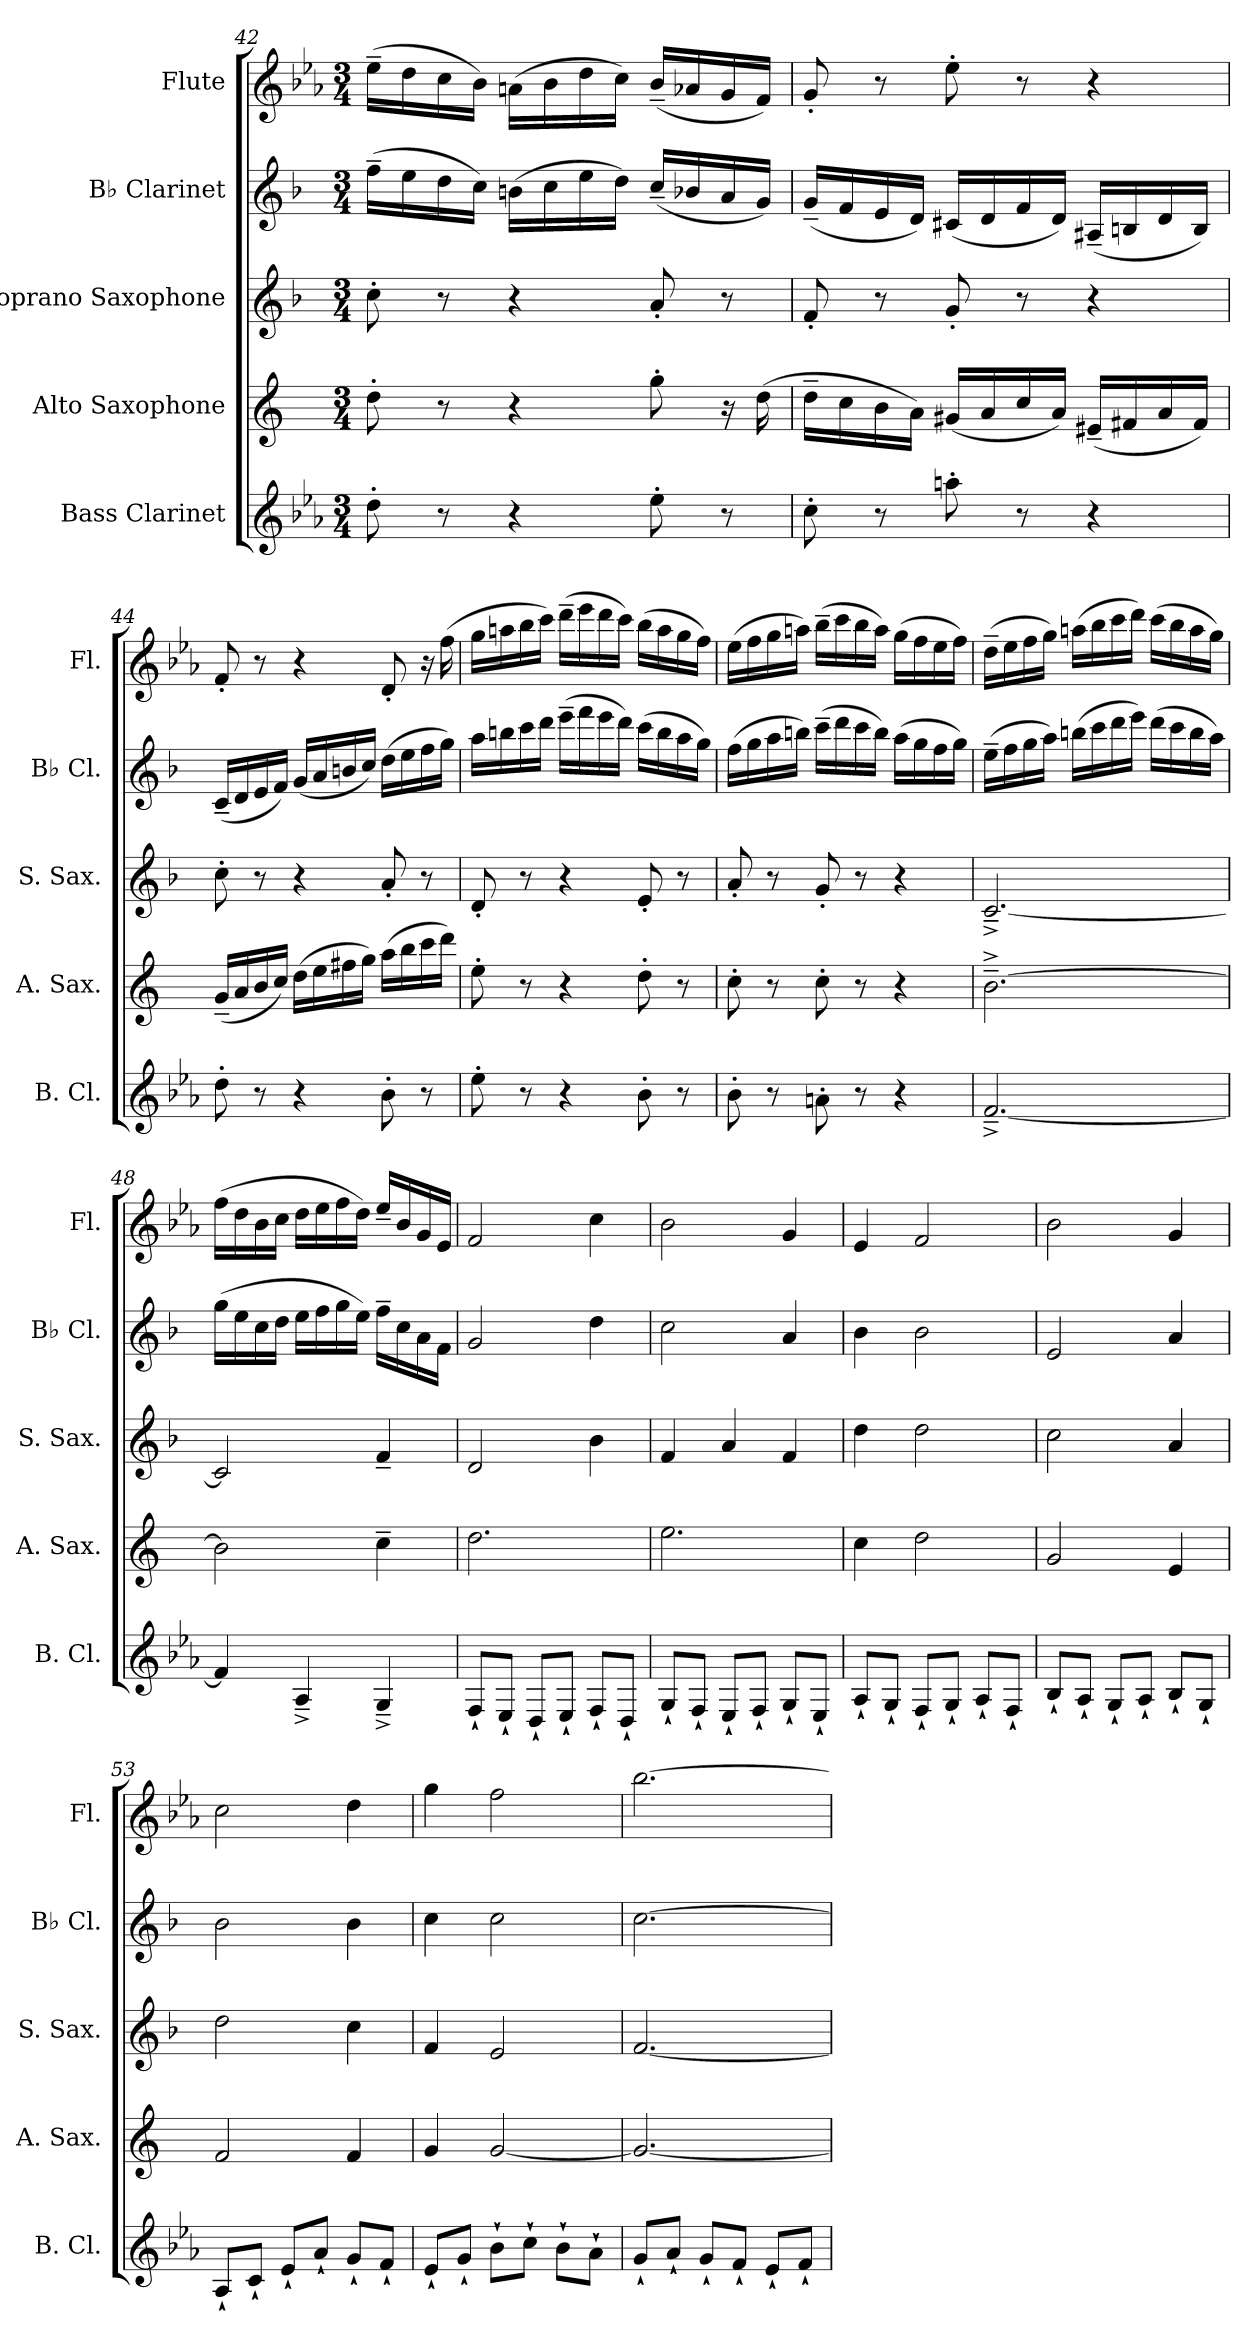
**kern	**kern	**kern	**kern	**kern
*part5	*part4	*part3	*part2	*part1
*staff5	*staff4	*staff3	*staff2	*staff1
*I"Bass Clarinet	*I"Alto Saxophone	*I"Soprano Saxophone	*I"B♭ Clarinet	*I"Flute
*I'B. Cl.	*I'A. Sax.	*I'S. Sax.	*I'B♭ Cl.	*I'Fl.
!!LO:LB:g=z
*clefG2	*clefG2	*clefG2	*clefG2	*clefG2
*ITrd8c14	*ITrd5c9	*ITrd1c2	*ITrd1c2	*
*k[b-e-a-]	*k[b-e-a-]	*k[b-e-a-]	*k[b-e-a-]	*k[b-e-a-]
*M3/4	*M3/4	*M3/4	*M3/4	*M3/4
=42	=42	=42	=42	=42
8d'\	8f'\	8b-'\	(>16ee-~\LL	(>16ee-~\LL
.	.	.	16dd\	16dd\
8r	8r	8r	16cc\	16cc\
.	.	.	16b-\JJ)	16b-\JJ)
4r	4r	4r	(>16an\LL	(>16an\LL
.	.	.	16b-\	16b-\
.	.	.	16dd\	16dd\
.	.	.	16cc\JJ)	16cc\JJ)
8e-'\	8b-'\	8g'/	(<16b-~/LL	(<16b-~/LL
.	.	.	16a-X/	16a-X/
8r	16r	8r	16g/	16g/
.	(>16f\	.	16f/JJ)	16f/JJ)
=43	=43	=43	=43	=43
8c'\	16f~\LL	8e-'/	(<16f~/LL	8g'/
.	16e-\	.	16e-/	.
8r	16d\	8r	16d/	8r
.	16c\JJ)	.	16c/JJ)	.
8an'\	(<16Bn/LL	8f'/	(<16Bn/LL	8ee-'\
.	16c/	.	16c/	.
8r	16e-/	8r	16e-/	8r
.	16c/JJ)	.	16c/JJ)	.
4r	(<16G#X~/LL	4r	(<16G#X~/LL	4r
.	16An/	.	16An/	.
.	16c/	.	16c/	.
.	16A/JJ)	.	16A/JJ)	.
=44	=44	=44	=44	=44
8d'\	(<16B-~/LL	8b-'\	(<16B-~/LL	8f'/
.	16c/	.	16c/	.
8r	16d/	8r	16d/	8r
.	16e-/JJ)	.	16e-/JJ)	.
4r	(>16f\LL	4r	(<16f/LL	4r
.	16g\	.	16g/	.
.	16an\	.	16an/	.
.	16b-\JJ)	.	16b-/JJ)	.
8B-'\	(>16cc\LL	8g'/	(>16cc\LL	8d'/
.	16dd\	.	16dd\	.
8r	16ee-\	8r	16ee-\	16r
.	16ff\JJ)	.	16ff\JJ)	(>16ff\
!!LO:PB:g=z
=45	=45	=45	=45	=45
8e-'\	8g'\	8c'/	16gg\LL	16gg\LL
.	.	.	16aan\	16aan\
8r	8r	8r	16bb-\	16bb-\
.	.	.	16ccc\JJ	16ccc\JJ)
4r	4r	4r	(>16ddd~\LL	(>16ddd~\LL
.	.	.	16eee-\	16eee-\
.	.	.	16ddd\	16ddd\
.	.	.	16ccc\JJ)	16ccc\JJ)
8B-'\	8f'\	8d'/	(>16bb-\LL	(>16bb-\LL
.	.	.	16aa\	16aa\
8r	8r	8r	16gg\	16gg\
.	.	.	16ff\JJ)	16ff\JJ)
=46	=46	=46	=46	=46
8B-'\	8e-'\	8g'/	(>16ee-\LL	(>16ee-\LL
.	.	.	16ff\	16ff\
8r	8r	8r	16gg\	16gg\
.	.	.	16aan\JJ)	16aan\JJ)
8An'\	8e-'\	8f'/	(>16bb-~\LL	(>16bb-~\LL
.	.	.	16ccc\	16ccc\
8r	8r	8r	16bb-\	16bb-\
.	.	.	16aa\JJ)	16aa\JJ)
4r	4r	4r	(>16gg\LL	(>16gg\LL
.	.	.	16ff\	16ff\
.	.	.	16ee-\	16ee-\
.	.	.	16ff\JJ)	16ff\JJ)
!!LO:LB:g=z
=47	=47	=47	=47	=47
[2.F~^/	[2.d~^\	[2.B-~^/	(>16dd~\LL	(>16dd~\LL
.	.	.	16ee-\	16ee-\
.	.	.	16ff\	16ff\
.	.	.	16gg\JJ)	16gg\JJ)
.	.	.	(>16aan\LL	(>16aan\LL
.	.	.	16bb-\	16bb-\
.	.	.	16ccc\	16ccc\
.	.	.	16ddd\JJ)	16ddd\JJ)
.	.	.	(>16ccc\LL	(>16ccc\LL
.	.	.	16bb-\	16bb-\
.	.	.	16aa\	16aa\
.	.	.	16gg\JJ)	16gg\JJ)
=48	=48	=48	=48	=48
4F/]	2d\]	2B-/]	(>16ff\LL	(>16ff\LL
.	.	.	16dd\	16dd\
.	.	.	16b-\	16b-\
.	.	.	16cc\JJ	16cc\JJ
4AA-~^/	.	.	16dd\LL	16dd\LL
.	.	.	16ee-\	16ee-\
.	.	.	16ff\	16ff\
.	.	.	16dd\JJ)	16dd\JJ)
4GG~^/	4e-~\	4e-~/	16ee-~\LL	16ee-~/LL
.	.	.	16b-\	16b-/
.	.	.	16g\	16g/
.	.	.	16e-\JJ	16e-/JJ
=49	=49	=49	=49	=49
8FF`/L	2.f\	2c/	2f/	2f/
8EE-`/J	.	.	.	.
8DD`/L	.	.	.	.
8EE-`/J	.	.	.	.
8FF`/L	.	4a-\	4cc\	4cc\
8DD`/J	.	.	.	.
=50	=50	=50	=50	=50
8GG`/L	2.g\	4e-/	2b-\	2b-\
8FF`/J	.	.	.	.
8EE-`/L	.	4g/	.	.
8FF`/J	.	.	.	.
8GG`/L	.	4e-/	4g/	4g/
8EE-`/J	.	.	.	.
!!LO:PB:g=z
=51	=51	=51	=51	=51
8AA-`/L	4e-\	4cc\	4a-\	4e-/
8GG`/J	.	.	.	.
8FF`/L	2f\	2cc\	2a-\	2f/
8GG`/J	.	.	.	.
8AA-`/L	.	.	.	.
8FF`/J	.	.	.	.
=52	=52	=52	=52	=52
8BB-`/L	2B-/	2b-\	2d/	2b-\
8AA-`/J	.	.	.	.
8GG`/L	.	.	.	.
8AA-`/J	.	.	.	.
8BB-`/L	4G/	4g/	4g/	4g/
8GG`/J	.	.	.	.
=53	=53	=53	=53	=53
8AA-`/L	2A-/	2cc\	2a-\	2cc\
8C`/J	.	.	.	.
8E-`/L	.	.	.	.
8A-`/J	.	.	.	.
8G`/L	4A-/	4b-\	4a-\	4dd\
8F`/J	.	.	.	.
=54	=54	=54	=54	=54
8E-`/L	4B-/	4e-/	4b-\	4gg\
8G`/J	.	.	.	.
8B-`\L	[2B-/	2d/	2b-\	2ff\
8c`\J	.	.	.	.
8B-`\L	.	.	.	.
8A-`\J	.	.	.	.
=55	=55	=55	=55	=55
8G`/L	2.B-/_	[2.e-/	[2.b-\	[2.bb-\
8A-`/J	.	.	.	.
8G`/L	.	.	.	.
8F`/J	.	.	.	.
8E-`/L	.	.	.	.
8F`/J	.	.	.	.
=	=	=	=	=
*-	*-	*-	*-	*-
